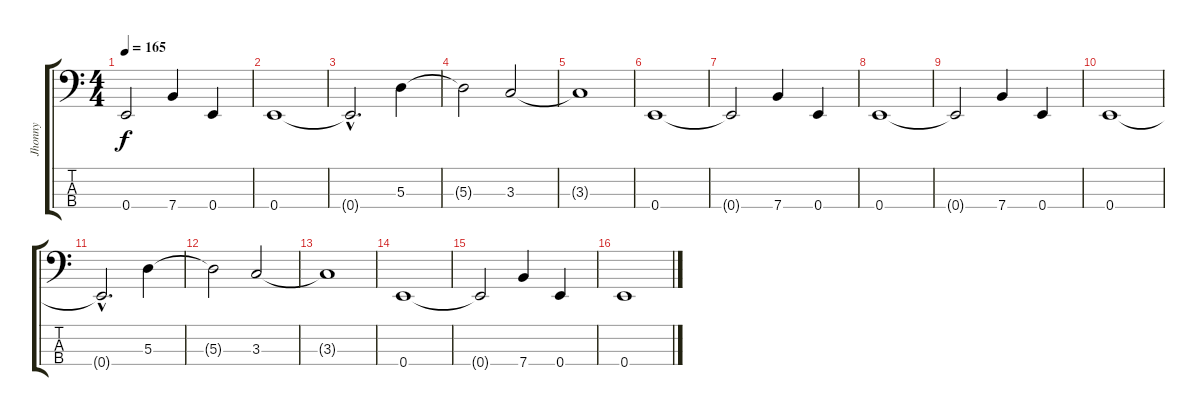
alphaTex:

\track ("Jhonny" "Jhonny") {instrument electricbassfinger}
\staff {score tabs}
\tuning (G2 D2 A1 E1) {hide}
\ts (4 4)
\tempo 165
\clef f4
\ks c
0.4{t}.2{dy f} 7.4.4 0.4.4 |
0.4.1 |
0.4{hac t}.2{d} 5.3.4 |
5.3{t}.2 3.3.2 |
3.3{t}.1 |
0.4.1 |
0.4{t}.2 7.4.4 0.4.4 |
0.4.1 |
0.4{t}.2 7.4.4 0.4.4 |
0.4.1 |
0.4{hac t}.2{d} 5.3.4 |
5.3{t}.2 3.3.2 |
3.3{t}.1 |
0.4.1 |
0.4{t}.2 7.4.4 0.4.4 |
0.4.1
